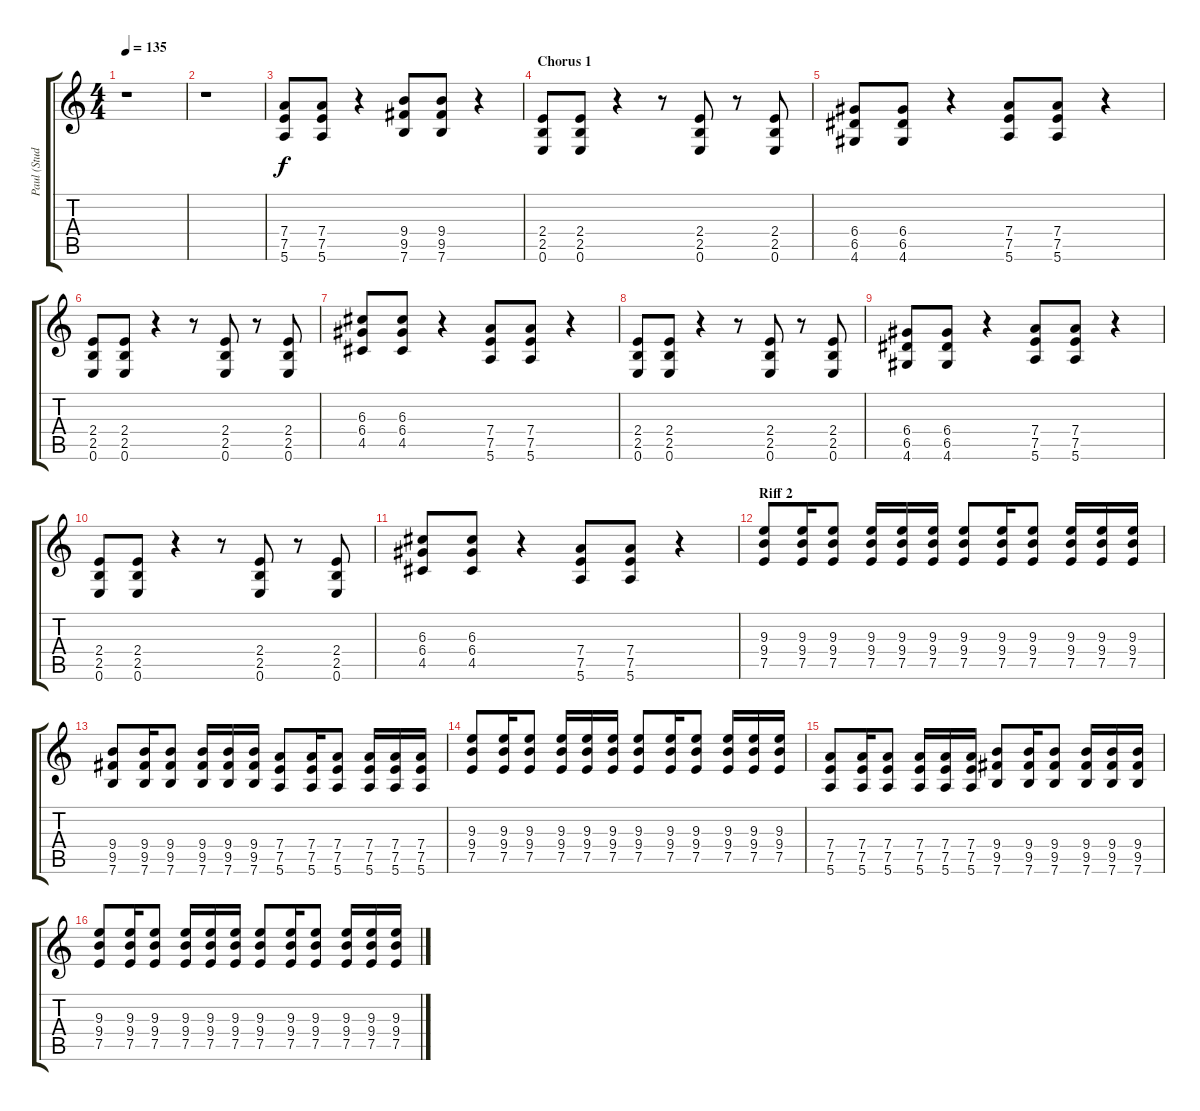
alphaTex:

\track ("Paul (Studio Guitar)" "Paul (Stud") {instrument overdrivenguitar}
\staff {score tabs}
\tuning (E4 B3 G3 D3 A2 E2) {hide}
\ts (4 4)
\tempo 135
\clef g2
\ks c
r.1{dy f} |
r.1 |
(7.4 7.5 5.6).8 (7.4 7.5 5.6).8 r.4 (9.4 9.5 7.6).8 (9.4 9.5 7.6).8 r.4 |
\section ("" "Chorus 1")
(2.4 2.5 0.6).8 (2.4 2.5 0.6).8 r.4 r.8 (2.4 2.5 0.6).8 r.8 (2.4 2.5 0.6).8 |
(6.4 6.5 4.6).8 (6.4 6.5 4.6).8 r.4 (7.4 7.5 5.6).8 (7.4 7.5 5.6).8 r.4 |
(2.4 2.5 0.6).8 (2.4 2.5 0.6).8 r.4 r.8 (2.4 2.5 0.6).8 r.8 (2.4 2.5 0.6).8 |
(6.3 6.4 4.5).8 (6.3 6.4 4.5).8 r.4 (7.4 7.5 5.6).8 (7.4 7.5 5.6).8 r.4 |
(2.4 2.5 0.6).8 (2.4 2.5 0.6).8 r.4 r.8 (2.4 2.5 0.6).8 r.8 (2.4 2.5 0.6).8 |
(6.4 6.5 4.6).8 (6.4 6.5 4.6).8 r.4 (7.4 7.5 5.6).8 (7.4 7.5 5.6).8 r.4 |
(2.4 2.5 0.6).8 (2.4 2.5 0.6).8 r.4 r.8 (2.4 2.5 0.6).8 r.8 (2.4 2.5 0.6).8 |
(6.3 6.4 4.5).8 (6.3 6.4 4.5).8 r.4 (7.4 7.5 5.6).8 (7.4 7.5 5.6).8 r.4 |
\section ("" "Riff 2")
(9.3 9.4 7.5).8 (9.3 9.4 7.5).16 (9.3 9.4 7.5).8 (9.3 9.4 7.5).16 (9.3 9.4 7.5).16 (9.3 9.4 7.5).16 (9.3 9.4 7.5).8 (9.3 9.4 7.5).16 (9.3 9.4 7.5).8 (9.3 9.4 7.5).16 (9.3 9.4 7.5).16 (9.3 9.4 7.5).16 |
(9.4 9.5 7.6).8 (9.4 9.5 7.6).16 (9.4 9.5 7.6).8 (9.4 9.5 7.6).16 (9.4 9.5 7.6).16 (9.4 9.5 7.6).16 (7.4 7.5 5.6).8 (7.4 7.5 5.6).16 (7.4 7.5 5.6).8 (7.4 7.5 5.6).16 (7.4 7.5 5.6).16 (7.4 7.5 5.6).16 |
(9.3 9.4 7.5).8 (9.3 9.4 7.5).16 (9.3 9.4 7.5).8 (9.3 9.4 7.5).16 (9.3 9.4 7.5).16 (9.3 9.4 7.5).16 (9.3 9.4 7.5).8 (9.3 9.4 7.5).16 (9.3 9.4 7.5).8 (9.3 9.4 7.5).16 (9.3 9.4 7.5).16 (9.3 9.4 7.5).16 |
(7.4 7.5 5.6).8 (7.4 7.5 5.6).16 (7.4 7.5 5.6).8 (7.4 7.5 5.6).16 (7.4 7.5 5.6).16 (7.4 7.5 5.6).16 (9.4 9.5 7.6).8 (9.4 9.5 7.6).16 (9.4 9.5 7.6).8 (9.4 9.5 7.6).16 (9.4 9.5 7.6).16 (9.4 9.5 7.6).16 |
(9.3 9.4 7.5).8 (9.3 9.4 7.5).16 (9.3 9.4 7.5).8 (9.3 9.4 7.5).16 (9.3 9.4 7.5).16 (9.3 9.4 7.5).16 (9.3 9.4 7.5).8 (9.3 9.4 7.5).16 (9.3 9.4 7.5).8 (9.3 9.4 7.5).16 (9.3 9.4 7.5).16 (9.3 9.4 7.5).16
